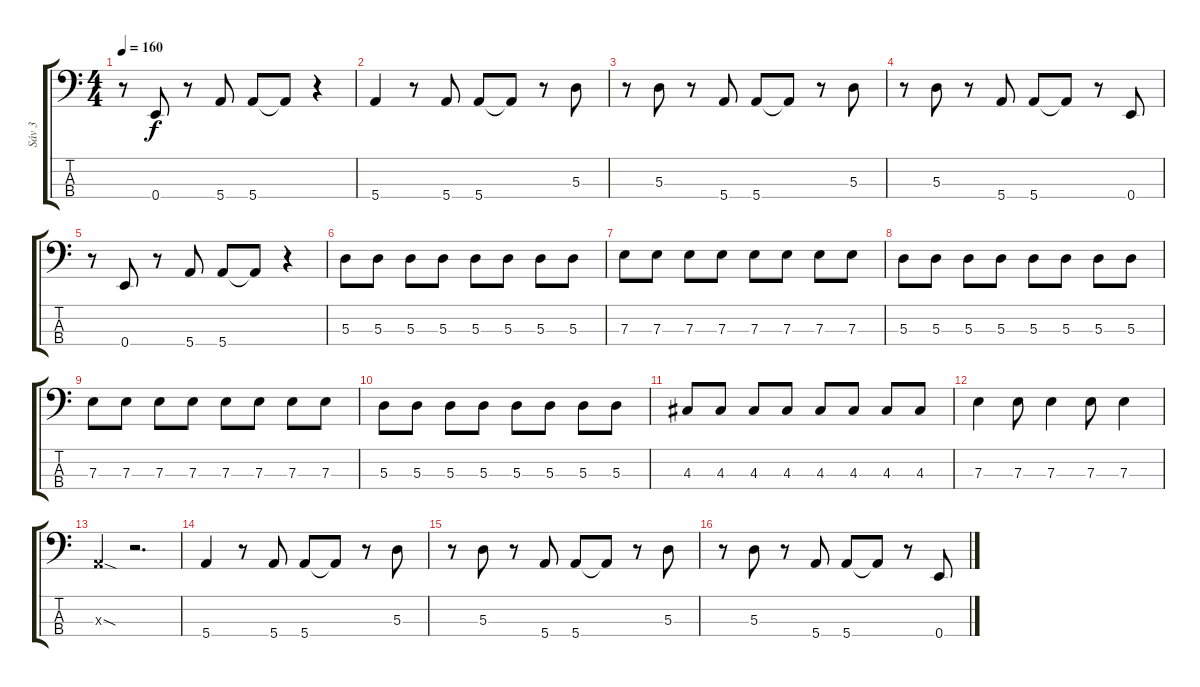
\track ("Sáv 3" "Sáv 3") {instrument electricbasspick}
\staff {score tabs}
\tuning (G2 D2 A1 E1) {hide}
\ts (4 4)
\tempo 160
\clef f4
\ks c
r.8{dy f} 0.4.8 r.8 5.4.8 5.4.8 5.4{t}.8 r.4 |
5.4.4 r.8 5.4.8 5.4.8 5.4{t}.8 r.8 5.3.8 |
r.8 5.3.8 r.8 5.4.8 5.4.8 5.4{t}.8 r.8 5.3.8 |
r.8 5.3.8 r.8 5.4.8 5.4.8 5.4{t}.8 r.8 0.4.8 |
r.8 0.4.8 r.8 5.4.8 5.4.8 5.4{t}.8 r.4 |
5.3.8 5.3.8 5.3.8 5.3.8 5.3.8 5.3.8 5.3.8 5.3.8 |
7.3.8 7.3.8 7.3.8 7.3.8 7.3.8 7.3.8 7.3.8 7.3.8 |
5.3.8 5.3.8 5.3.8 5.3.8 5.3.8 5.3.8 5.3.8 5.3.8 |
7.3.8 7.3.8 7.3.8 7.3.8 7.3.8 7.3.8 7.3.8 7.3.8 |
5.3.8 5.3.8 5.3.8 5.3.8 5.3.8 5.3.8 5.3.8 5.3.8 |
4.3.8 4.3.8 4.3.8 4.3.8 4.3.8 4.3.8 4.3.8 4.3.8 |
7.3.4 7.3.8 7.3.4 7.3.8 7.3.4 |
0.3{sod x}.4 r.2{d} |
5.4.4 r.8 5.4.8 5.4.8 5.4{t}.8 r.8 5.3.8 |
r.8 5.3.8 r.8 5.4.8 5.4.8 5.4{t}.8 r.8 5.3.8 |
r.8 5.3.8 r.8 5.4.8 5.4.8 5.4{t}.8 r.8 0.4.8
